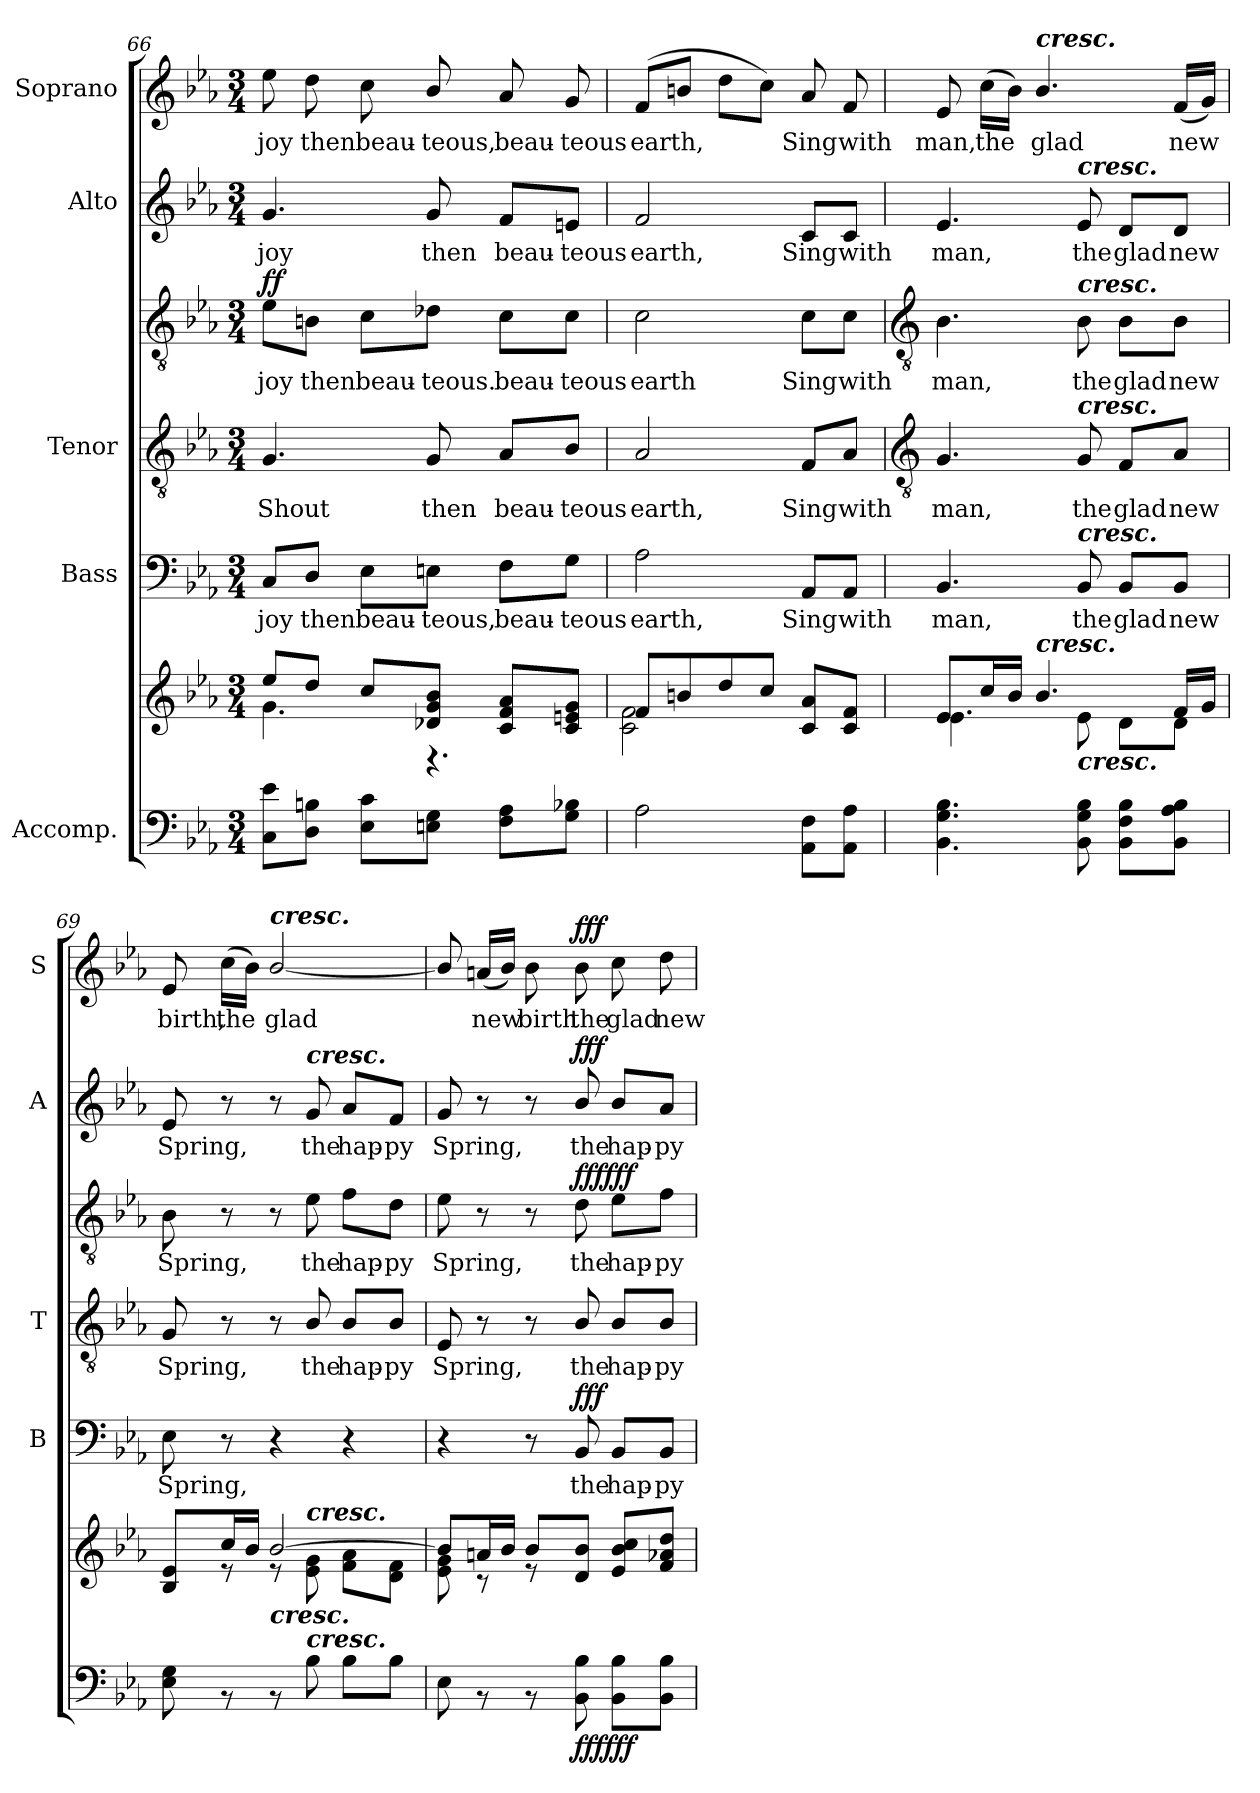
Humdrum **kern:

**kern	**kern	**dynam	**kern	**text	**dynam	**kern	**text	**kern	**text	**dynam	**kern	**text	**dynam	**kern	**text	**dynam
*part5	*part5	*part5	*part4	*part4	*part4	*part3	*part3	*part3	*part3	*part3	*part2	*part2	*part2	*part1	*part1	*part1
*staff7	*staff6	*staff6/7	*staff5	*staff5	*staff5	*staff4	*staff4	*staff3	*staff3	*staff3/4	*staff2	*staff2	*staff2	*staff1	*staff1	*staff1
*I"Accomp.	*	*	*I"Bass	*	*	*I"Tenor	*	*	*	*	*I"Alto	*	*	*I"Soprano	*	*
*	*	*	*I'B	*	*	*I'T	*	*	*	*	*I'A	*	*	*I'S	*	*
*clefF4	*clefG2	*	*clefF4	*	*	*clefGv2	*	*clefGv2	*	*	*clefG2	*	*	*clefG2	*	*
*k[b-e-a-]	*k[b-e-a-]	*	*k[b-e-a-]	*	*	*k[b-e-a-]	*	*k[b-e-a-]	*	*	*k[b-e-a-]	*	*	*k[b-e-a-]	*	*
*E-:	*E-:	*	*E-:	*	*	*E-:	*	*E-:	*	*	*E-:	*	*	*E-:	*	*
*M3/4	*M3/4	*	*M3/4	*	*	*M3/4	*	*M3/4	*	*	*M3/4	*	*	*M3/4	*	*
=66	=66	=66	=66	=66	=66	=66	=66	=66	=66	=66	=66	=66	=66	=66	=66	=66
*	*^	*	*	*	*	*	*	*	*	*	*	*	*	*	*	*
!	!	!	!	!	!LO:LY:b	!	!	!LO:LY:b	!	!LO:LY:b	!LO:DY:b=2	!	!LO:LY:b	!	!	!LO:LY:b	!
8C 8e-L	8ee-/L	4.g\	.	8C/L	joy	.	4.G	Shout	8e-\L	joy	ff	4.g	joy	.	8ee-	joy	.
!	!	!	!	!	!LO:LY:b	!	!	!	!	!LO:LY:b	!	!	!	!	!	!LO:LY:b	!
8D 8BnJ	8dd/J	.	.	8D/J	then	.	.	.	8Bn\J	then	.	.	.	.	8dd	then	.
!	!	!	!	!	!LO:LY:b	!	!	!	!	!LO:LY:b	!	!	!	!	!	!LO:LY:b	!
8E- 8cL	8cc/L	.	.	8E-\L	beau-	.	.	.	8c\L	beau-	.	.	.	.	8cc	beau-	.
!	!	!	!	!	!LO:LY:b	!	!	!LO:LY:b	!	!LO:LY:b	!	!	!LO:LY:b	!	!	!LO:LY:b	!
8En 8GJ	8d-X/ 8g/ 8b-/J	4.r	.	8En\J	-teous,	.	8G	then	8d-X\J	-teous.	.	8g	then	.	8b-/	-teous,	.
!	!	!	!	!	!LO:LY:b	!	!	!LO:LY:b	!	!LO:LY:b	!	!	!LO:LY:b	!	!	!LO:LY:b	!
8F 8A-L	8c/ 8f/ 8a-/L	.	.	8F\L	beau-	.	8A-/L	beau-	8c\L	beau-	.	8f/L	beau-	.	8a-	beau-	.
!	!	!	!	!	!LO:LY:b	!	!	!LO:LY:b	!	!LO:LY:b	!	!	!LO:LY:b	!	!	!LO:LY:b	!
8G 8B-XJ	8c/ 8en/ 8g/J	.	.	8G\J	-teous	.	8B-/J	-teous	8c\J	-teous	.	8en/J	-teous	.	8g	-teous	.
=67	=67	=67	=67	=67	=67	=67	=67	=67	=67	=67	=67	=67	=67	=67	=67	=67	=67
!	!	!	!	!	!LO:LY:b	!	!	!LO:LY:b	!	!LO:LY:b	!	!	!LO:LY:b	!	!	!LO:LY:b	!
2A-	8f/L	2c\ 2f\	.	2A-	earth,	.	2A-	earth,	2c	earth	.	2f	earth,	.	(<8fL	earth,	.
.	8bn/	.	.	.	.	.	.	.	.	.	.	.	.	.	8bnJ	.	.
.	8dd/	.	.	.	.	.	.	.	.	.	.	.	.	.	8ddL	.	.
.	8cc/J	.	.	.	.	.	.	.	.	.	.	.	.	.	8ccJ)	.	.
!	!	!	!	!	!LO:LY:b	!	!	!LO:LY:b	!	!LO:LY:b	!	!	!LO:LY:b	!	!	!LO:LY:b	!
8AA- 8FL	8c/ 8a-/L	4ryy	.	8AA-/L	Sing	.	8F/L	Sing	8c\L	Sing	.	8c/L	Sing	.	8a-	Sing	.
!	!	!	!	!	!LO:LY:b	!	!	!LO:LY:b	!	!LO:LY:b	!	!	!LO:LY:b	!	!	!LO:LY:b	!
8AA- 8A-J	8c/ 8f/J	.	.	8AA-/J	with	.	8A-/J	with	8c\J	with	.	8c/J	with	.	8f	with	.
!!LO:LB:g=z
=68	=68	=68	=68	=68	=68	=68	=68	=68	=68	=68	=68	=68	=68	=68	=68	=68	=68
*	*	*	*	*	*	*	*clefGv2	*	*clefGv2	*	*	*	*	*	*	*	*
*^	*	*	*	*	*	*	*	*	*	*	*	*	*	*	*	*	*
!	!	!	!	!	!	!LO:LY:b	!	!	!LO:LY:b	!	!LO:LY:b	!	!	!LO:LY:b	!	!	!LO:LY:b	!
2.ryy	4.BB-\ 4.G\ 4.B-\	8e-/L	4.e-\	.	4.BB-	man,	.	4.G	man,	4.B-	man,	.	4.e-	man,	.	8e-	man,	.
!	!	!	!	!	!	!	!	!	!	!	!	!	!	!	!	!	!LO:LY:b	!
.	.	16cc/L	.	.	.	.	.	.	.	.	.	.	.	.	.	(>16ccLL	the	.
.	.	16b-/JJ	.	.	.	.	.	.	.	.	.	.	.	.	.	16b-JJ)	.	.
!	!	!	!	!	!	!	!	!	!	!	!	!	!	!	!	!LO:TX:a:Bi:t=cresc.	!	!
!	!	!LO:TX:a:Bi:t=cresc.	!	!	!	!	!	!	!	!	!	!	!	!	!	!	!	!
!	!	!	!	!	!	!	!	!	!	!	!	!	!	!	!	!	!LO:LY:b	!
.	.	4.b-/	.	.	.	.	.	.	.	.	.	.	.	.	.	4.b-/	glad	.
!	!	!	!	!	!	!	!	!	!	!	!	!	!LO:TX:a:Bi:t=cresc.	!	!	!	!	!
!	!	!	!	!	!	!	!	!	!	!LO:TX:a:Bi:t=cresc.	!	!	!	!	!	!	!	!
!	!	!	!	!	!	!	!	!LO:TX:a:Bi:t=cresc.	!	!	!	!	!	!	!	!	!	!
!	!	!	!	!	!LO:TX:a:Bi:t=cresc.	!	!	!	!	!	!	!	!	!	!	!	!	!
!	!LO:TX:a:Bi:t=cresc.	!	!	!	!	!	!	!	!	!	!	!	!	!	!	!	!	!
!	!	!	!	!	!	!LO:LY:b	!	!	!LO:LY:b	!	!LO:LY:b	!	!	!LO:LY:b	!	!	!	!
.	8BB-\ 8G\ 8B-\	.	8e-\	.	8BB-	the	.	8G	the	8B-	the	.	8e-	the	.	.	.	.
!	!	!	!	!	!	!LO:LY:b	!	!	!LO:LY:b	!	!LO:LY:b	!	!	!LO:LY:b	!	!	!	!
.	8BB-\ 8F\ 8B-\L	.	8d\L	.	8BB-/L	glad	.	8F/L	glad	8B-\L	glad	.	8d/L	glad	.	.	.	.
!	!	!	!	!	!	!LO:LY:b	!	!	!LO:LY:b	!	!LO:LY:b	!	!	!LO:LY:b	!	!	!LO:LY:b	!
.	8BB-\ 8A-\ 8B-\J	16f/LL	8d\J	.	8BB-/J	new	.	8A-/J	new	8B-\J	new	.	8d/J	new	.	(<16fLL	new	.
.	.	16g/JJ	.	.	.	.	.	.	.	.	.	.	.	.	.	16gJJ)	.	.
=69	=69	=69	=69	=69	=69	=69	=69	=69	=69	=69	=69	=69	=69	=69	=69	=69	=69	=69
!	!	!	!	!	!	!LO:LY:b	!	!	!LO:LY:b	!	!LO:LY:b	!	!	!LO:LY:b	!	!	!LO:LY:b	!
2.ryy	8E-\ 8G\	8B-/ 8e-/L	8ryy	.	8E-	Spring,	.	8G	Spring,	8B-	Spring,	.	8e-	Spring,	.	8e-	birth,	.
!	!	!	!	!	!	!	!	!	!	!	!	!	!	!	!	!	!LO:LY:b	!
.	8r	16cc/L	8r	.	8r	.	.	8r	.	8r	.	.	8r	.	.	(>16ccLL	the	.
.	.	16b-/JJ	.	.	.	.	.	.	.	.	.	.	.	.	.	16b-JJ)	.	.
!	!	!	!	!	!	!	!	!	!	!	!	!	!	!	!	!LO:TX:a:Bi:t=cresc.	!	!
!	!	!LO:TX:b:Bi:t=cresc.	!	!	!	!	!	!	!	!	!	!	!	!	!	!	!	!
!	!	!	!	!	!	!	!	!	!	!	!	!	!	!	!	!	!LO:LY:b	!
.	8r	[2b-/	8r	.	4r	.	.	8r	.	8r	.	.	8r	.	.	[2b-/	glad	.
!	!	!	!	!	!	!	!	!	!	!	!	!	!LO:TX:a:Bi:t=cresc.	!	!	!	!	!
!	!	!	!LO:TX:a:Bi:t=cresc.	!	!	!	!	!	!	!	!	!	!	!	!	!	!	!
!	!LO:TX:a:Bi:t=cresc.	!	!	!	!	!	!	!	!	!	!	!	!	!	!	!	!	!
!	!	!	!	!	!	!	!	!	!LO:LY:b	!	!LO:LY:b	!	!	!LO:LY:b	!	!	!	!
.	8B-\	.	8e-\ 8g\	.	.	.	.	8B-/	the	8e-	the	.	8g	the	.	.	.	.
!	!	!	!	!	!	!	!	!	!LO:LY:b	!	!LO:LY:b	!	!	!LO:LY:b	!	!	!	!
.	8B-\L	.	8f\ 8a-\L	.	4r	.	.	8B-/L	hap-	8f\L	hap-	.	8a-/L	hap-	.	.	.	.
!	!	!	!	!	!	!	!	!	!LO:LY:b	!	!LO:LY:b	!	!	!LO:LY:b	!	!	!	!
.	8B-\J	.	8d\ 8f\J	.	.	.	.	8B-/J	-py	8d\J	-py	.	8f/J	-py	.	.	.	.
=70	=70	=70	=70	=70	=70	=70	=70	=70	=70	=70	=70	=70	=70	=70	=70	=70	=70	=70
!	!	!	!	!	!	!	!	!	!LO:LY:b	!	!LO:LY:b	!	!	!LO:LY:b	!	!	!	!
2.ryy	8E-\	8b-/L]	8e-\ 8g\	.	4r	.	.	8E-	Spring,	8e-	Spring,	.	8g	Spring,	.	8b-/]	.	.
!	!	!	!	!	!	!	!	!	!	!	!	!	!	!	!	!	!LO:LY:b	!
.	8r	16an/L	8r	.	.	.	.	8r	.	8r	.	.	8r	.	.	(<16anLL	new	.
.	.	16b-/JJ	.	.	.	.	.	.	.	.	.	.	.	.	.	16b-JJ)	.	.
!	!	!	!	!	!	!	!	!	!	!	!	!	!	!	!	!	!LO:LY:b	!
.	8r	8b-/L	8r	.	8r	.	.	8r	.	8r	.	.	8r	.	.	8b-	birth	.
!	!	!	!	!LO:DY:b=2	!	!LO:LY:b	!	!	!LO:LY:b	!	!LO:LY:b	!	!	!LO:LY:b	!	!	!LO:LY:b	!
!	!	!	!	!LO:DY:n=1:b	!	!	!LO:DY:b	!	!	!	!	!LO:DY:b=2	!	!	!	!	!	!
!	!	!	!	!	!	!	!	!	!	!	!	!LO:DY:n=1:b	!	!	!LO:DY:b	!	!	!LO:DY:b
.	8BB-\ 8B-\	8d/ 8b-/J	4.ryy	fff fff	8BB-	the	fff	8B-/	the	8d	the	fff fff	8b-/	the	fff	8b-	the	fff
!	!	!	!	!	!	!LO:LY:b	!	!	!LO:LY:b	!	!LO:LY:b	!	!	!LO:LY:b	!	!	!LO:LY:b	!
.	8BB-\ 8B-\L	8e-/ 8b-/ 8cc/L	.	.	8BB-/L	hap-	.	8B-/L	hap-	8e-\L	hap-	.	8b-/L	hap-	.	8cc	glad	.
!	!	!	!	!	!	!LO:LY:b	!	!	!LO:LY:b	!	!LO:LY:b	!	!	!LO:LY:b	!	!	!LO:LY:b	!
.	8BB-\ 8B-\J	8f/ 8a-X/ 8dd/J	.	.	8BB-/J	-py	.	8B-/J	-py	8f\J	-py	.	8a-/J	-py	.	8dd	new	.
*v	*v	*	*	*	*	*	*	*	*	*	*	*	*	*	*	*	*	*
*	*v	*v	*	*	*	*	*	*	*	*	*	*	*	*	*	*	*
=	=	=	=	=	=	=	=	=	=	=	=	=	=	=	=	=
*-	*-	*-	*-	*-	*-	*-	*-	*-	*-	*-	*-	*-	*-	*-	*-	*-
